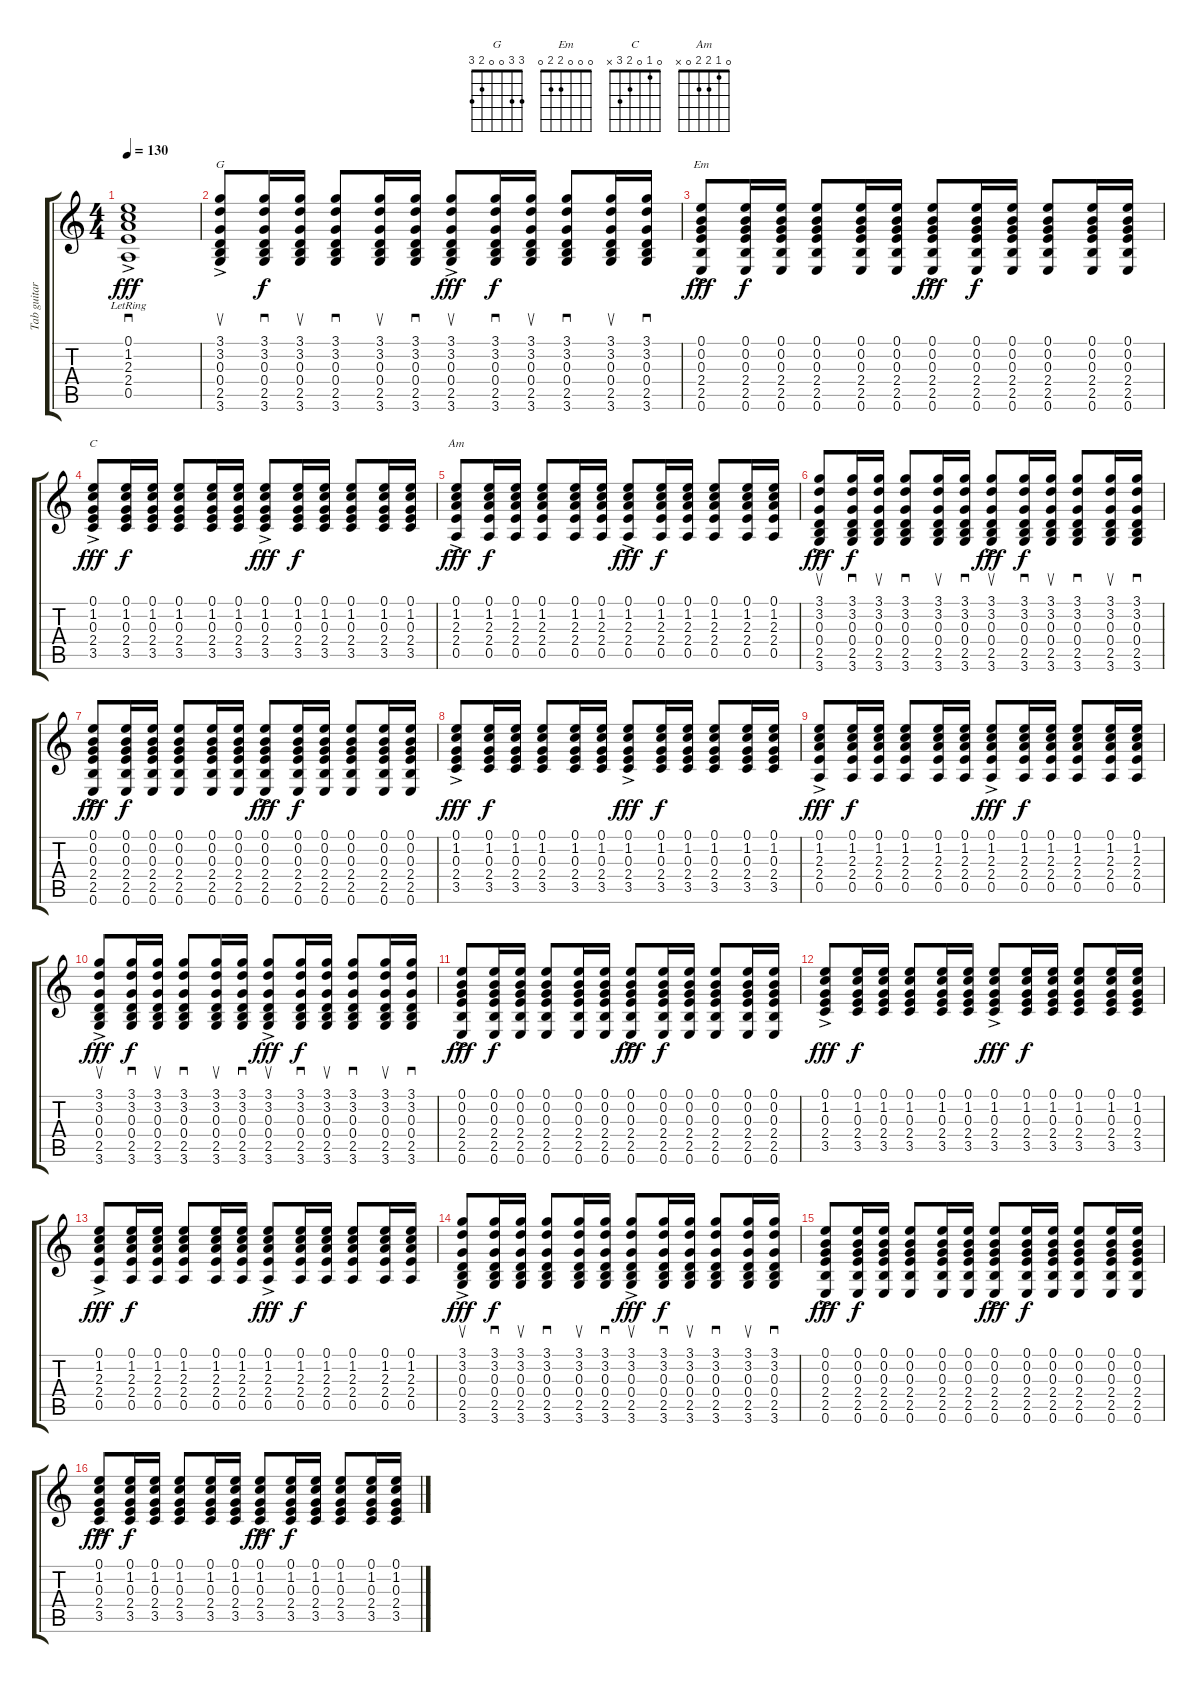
\track ("Tab guitare rithm" "Tab guitar") {instrument acousticguitarsteel}
\staff {score tabs}
\tuning (E4 B3 G3 D3 A2 E2) {hide}
\chord ("G" 3 3 0 0 2 3)
\chord ("Em" 0 0 0 2 2 0)
\chord ("C" 0 1 0 2 3 x)
\chord ("Am" 0 1 2 2 0 x)
\ts (4 4)
\tempo 130
\clef g2
\ks c
(0.1 1.2 2.3 2.4 0.5{ac lr}).1{sd dy fff} |
(3.1{ac} 3.2 0.3 0.4 2.5 3.6).8{su ch "G"} (3.1 3.2 0.3 0.4 2.5 3.6).16{sd dy f} (3.1 3.2 0.3 0.4 2.5 3.6).16{su} (3.1 3.2 0.3 0.4 2.5 3.6).8{sd} (3.1 3.2 0.3 0.4 2.5 3.6).16{su} (3.1 3.2 0.3 0.4 2.5 3.6).16{sd} (3.1{ac} 3.2 0.3 0.4 2.5 3.6).8{su dy fff} (3.1 3.2 0.3 0.4 2.5 3.6).16{sd dy f} (3.1 3.2 0.3 0.4 2.5 3.6).16{su} (3.1 3.2 0.3 0.4 2.5 3.6).8{sd} (3.1 3.2 0.3 0.4 2.5 3.6).16{su} (3.1 3.2 0.3 0.4 2.5 3.6).16{sd} |
(0.1{ac} 0.2 0.3 2.4 2.5 0.6).8{ch "Em" dy fff} (0.1 0.2 0.3 2.4 2.5 0.6).16{dy f} (0.1 0.2 0.3 2.4 2.5 0.6).16 (0.1 0.2 0.3 2.4 2.5 0.6).8 (0.1 0.2 0.3 2.4 2.5 0.6).16 (0.1 0.2 0.3 2.4 2.5 0.6).16 (0.1{ac} 0.2 0.3 2.4 2.5 0.6).8{dy fff} (0.1 0.2 0.3 2.4 2.5 0.6).16{dy f} (0.1 0.2 0.3 2.4 2.5 0.6).16 (0.1 0.2 0.3 2.4 2.5 0.6).8 (0.1 0.2 0.3 2.4 2.5 0.6).16 (0.1 0.2 0.3 2.4 2.5 0.6).16 |
(0.1{ac} 1.2 0.3 2.4 3.5).8{ch "C" dy fff} (0.1 1.2 0.3 2.4 3.5).16{dy f} (0.1 1.2 0.3 2.4 3.5).16 (0.1 1.2 0.3 2.4 3.5).8 (0.1 1.2 0.3 2.4 3.5).16 (0.1 1.2 0.3 2.4 3.5).16 (0.1{ac} 1.2 0.3 2.4 3.5).8{dy fff} (0.1 1.2 0.3 2.4 3.5).16{dy f} (0.1 1.2 0.3 2.4 3.5).16 (0.1 1.2 0.3 2.4 3.5).8 (0.1 1.2 0.3 2.4 3.5).16 (0.1 1.2 0.3 2.4 3.5).16 |
(0.1{ac} 1.2 2.3 2.4 0.5).8{ch "Am" dy fff} (0.1 1.2 2.3 2.4 0.5).16{dy f} (0.1 1.2 2.3 2.4 0.5).16 (0.1 1.2 2.3 2.4 0.5).8 (0.1 1.2 2.3 2.4 0.5).16 (0.1 1.2 2.3 2.4 0.5).16 (0.1{ac} 1.2 2.3 2.4 0.5).8{dy fff} (0.1 1.2 2.3 2.4 0.5).16{dy f} (0.1 1.2 2.3 2.4 0.5).16 (0.1 1.2 2.3 2.4 0.5).8 (0.1 1.2 2.3 2.4 0.5).16 (0.1 1.2 2.3 2.4 0.5).16 |
(3.1{ac} 3.2 0.3 0.4 2.5 3.6).8{su dy fff} (3.1 3.2 0.3 0.4 2.5 3.6).16{sd dy f} (3.1 3.2 0.3 0.4 2.5 3.6).16{su} (3.1 3.2 0.3 0.4 2.5 3.6).8{sd} (3.1 3.2 0.3 0.4 2.5 3.6).16{su} (3.1 3.2 0.3 0.4 2.5 3.6).16{sd} (3.1{ac} 3.2 0.3 0.4 2.5 3.6).8{su dy fff} (3.1 3.2 0.3 0.4 2.5 3.6).16{sd dy f} (3.1 3.2 0.3 0.4 2.5 3.6).16{su} (3.1 3.2 0.3 0.4 2.5 3.6).8{sd} (3.1 3.2 0.3 0.4 2.5 3.6).16{su} (3.1 3.2 0.3 0.4 2.5 3.6).16{sd} |
(0.1{ac} 0.2 0.3 2.4 2.5 0.6).8{dy fff} (0.1 0.2 0.3 2.4 2.5 0.6).16{dy f} (0.1 0.2 0.3 2.4 2.5 0.6).16 (0.1 0.2 0.3 2.4 2.5 0.6).8 (0.1 0.2 0.3 2.4 2.5 0.6).16 (0.1 0.2 0.3 2.4 2.5 0.6).16 (0.1{ac} 0.2 0.3 2.4 2.5 0.6).8{dy fff} (0.1 0.2 0.3 2.4 2.5 0.6).16{dy f} (0.1 0.2 0.3 2.4 2.5 0.6).16 (0.1 0.2 0.3 2.4 2.5 0.6).8 (0.1 0.2 0.3 2.4 2.5 0.6).16 (0.1 0.2 0.3 2.4 2.5 0.6).16 |
(0.1{ac} 1.2 0.3 2.4 3.5).8{dy fff} (0.1 1.2 0.3 2.4 3.5).16{dy f} (0.1 1.2 0.3 2.4 3.5).16 (0.1 1.2 0.3 2.4 3.5).8 (0.1 1.2 0.3 2.4 3.5).16 (0.1 1.2 0.3 2.4 3.5).16 (0.1{ac} 1.2 0.3 2.4 3.5).8{dy fff} (0.1 1.2 0.3 2.4 3.5).16{dy f} (0.1 1.2 0.3 2.4 3.5).16 (0.1 1.2 0.3 2.4 3.5).8 (0.1 1.2 0.3 2.4 3.5).16 (0.1 1.2 0.3 2.4 3.5).16 |
(0.1{ac} 1.2 2.3 2.4 0.5).8{dy fff} (0.1 1.2 2.3 2.4 0.5).16{dy f} (0.1 1.2 2.3 2.4 0.5).16 (0.1 1.2 2.3 2.4 0.5).8 (0.1 1.2 2.3 2.4 0.5).16 (0.1 1.2 2.3 2.4 0.5).16 (0.1{ac} 1.2 2.3 2.4 0.5).8{dy fff} (0.1 1.2 2.3 2.4 0.5).16{dy f} (0.1 1.2 2.3 2.4 0.5).16 (0.1 1.2 2.3 2.4 0.5).8 (0.1 1.2 2.3 2.4 0.5).16 (0.1 1.2 2.3 2.4 0.5).16 |
(3.1{ac} 3.2 0.3 0.4 2.5 3.6).8{su dy fff} (3.1 3.2 0.3 0.4 2.5 3.6).16{sd dy f} (3.1 3.2 0.3 0.4 2.5 3.6).16{su} (3.1 3.2 0.3 0.4 2.5 3.6).8{sd} (3.1 3.2 0.3 0.4 2.5 3.6).16{su} (3.1 3.2 0.3 0.4 2.5 3.6).16{sd} (3.1{ac} 3.2 0.3 0.4 2.5 3.6).8{su dy fff} (3.1 3.2 0.3 0.4 2.5 3.6).16{sd dy f} (3.1 3.2 0.3 0.4 2.5 3.6).16{su} (3.1 3.2 0.3 0.4 2.5 3.6).8{sd} (3.1 3.2 0.3 0.4 2.5 3.6).16{su} (3.1 3.2 0.3 0.4 2.5 3.6).16{sd} |
(0.1{ac} 0.2 0.3 2.4 2.5 0.6).8{dy fff} (0.1 0.2 0.3 2.4 2.5 0.6).16{dy f} (0.1 0.2 0.3 2.4 2.5 0.6).16 (0.1 0.2 0.3 2.4 2.5 0.6).8 (0.1 0.2 0.3 2.4 2.5 0.6).16 (0.1 0.2 0.3 2.4 2.5 0.6).16 (0.1{ac} 0.2 0.3 2.4 2.5 0.6).8{dy fff} (0.1 0.2 0.3 2.4 2.5 0.6).16{dy f} (0.1 0.2 0.3 2.4 2.5 0.6).16 (0.1 0.2 0.3 2.4 2.5 0.6).8 (0.1 0.2 0.3 2.4 2.5 0.6).16 (0.1 0.2 0.3 2.4 2.5 0.6).16 |
(0.1{ac} 1.2 0.3 2.4 3.5).8{dy fff} (0.1 1.2 0.3 2.4 3.5).16{dy f} (0.1 1.2 0.3 2.4 3.5).16 (0.1 1.2 0.3 2.4 3.5).8 (0.1 1.2 0.3 2.4 3.5).16 (0.1 1.2 0.3 2.4 3.5).16 (0.1{ac} 1.2 0.3 2.4 3.5).8{dy fff} (0.1 1.2 0.3 2.4 3.5).16{dy f} (0.1 1.2 0.3 2.4 3.5).16 (0.1 1.2 0.3 2.4 3.5).8 (0.1 1.2 0.3 2.4 3.5).16 (0.1 1.2 0.3 2.4 3.5).16 |
(0.1{ac} 1.2 2.3 2.4 0.5).8{dy fff} (0.1 1.2 2.3 2.4 0.5).16{dy f} (0.1 1.2 2.3 2.4 0.5).16 (0.1 1.2 2.3 2.4 0.5).8 (0.1 1.2 2.3 2.4 0.5).16 (0.1 1.2 2.3 2.4 0.5).16 (0.1{ac} 1.2 2.3 2.4 0.5).8{dy fff} (0.1 1.2 2.3 2.4 0.5).16{dy f} (0.1 1.2 2.3 2.4 0.5).16 (0.1 1.2 2.3 2.4 0.5).8 (0.1 1.2 2.3 2.4 0.5).16 (0.1 1.2 2.3 2.4 0.5).16 |
(3.1{ac} 3.2 0.3 0.4 2.5 3.6).8{su dy fff} (3.1 3.2 0.3 0.4 2.5 3.6).16{sd dy f} (3.1 3.2 0.3 0.4 2.5 3.6).16{su} (3.1 3.2 0.3 0.4 2.5 3.6).8{sd} (3.1 3.2 0.3 0.4 2.5 3.6).16{su} (3.1 3.2 0.3 0.4 2.5 3.6).16{sd} (3.1{ac} 3.2 0.3 0.4 2.5 3.6).8{su dy fff} (3.1 3.2 0.3 0.4 2.5 3.6).16{sd dy f} (3.1 3.2 0.3 0.4 2.5 3.6).16{su} (3.1 3.2 0.3 0.4 2.5 3.6).8{sd} (3.1 3.2 0.3 0.4 2.5 3.6).16{su} (3.1 3.2 0.3 0.4 2.5 3.6).16{sd} |
(0.1{ac} 0.2 0.3 2.4 2.5 0.6).8{dy fff} (0.1 0.2 0.3 2.4 2.5 0.6).16{dy f} (0.1 0.2 0.3 2.4 2.5 0.6).16 (0.1 0.2 0.3 2.4 2.5 0.6).8 (0.1 0.2 0.3 2.4 2.5 0.6).16 (0.1 0.2 0.3 2.4 2.5 0.6).16 (0.1{ac} 0.2 0.3 2.4 2.5 0.6).8{dy fff} (0.1 0.2 0.3 2.4 2.5 0.6).16{dy f} (0.1 0.2 0.3 2.4 2.5 0.6).16 (0.1 0.2 0.3 2.4 2.5 0.6).8 (0.1 0.2 0.3 2.4 2.5 0.6).16 (0.1 0.2 0.3 2.4 2.5 0.6).16 |
(0.1{ac} 1.2 0.3 2.4 3.5).8{dy fff} (0.1 1.2 0.3 2.4 3.5).16{dy f} (0.1 1.2 0.3 2.4 3.5).16 (0.1 1.2 0.3 2.4 3.5).8 (0.1 1.2 0.3 2.4 3.5).16 (0.1 1.2 0.3 2.4 3.5).16 (0.1{ac} 1.2 0.3 2.4 3.5).8{dy fff} (0.1 1.2 0.3 2.4 3.5).16{dy f} (0.1 1.2 0.3 2.4 3.5).16 (0.1 1.2 0.3 2.4 3.5).8 (0.1 1.2 0.3 2.4 3.5).16 (0.1 1.2 0.3 2.4 3.5).16
